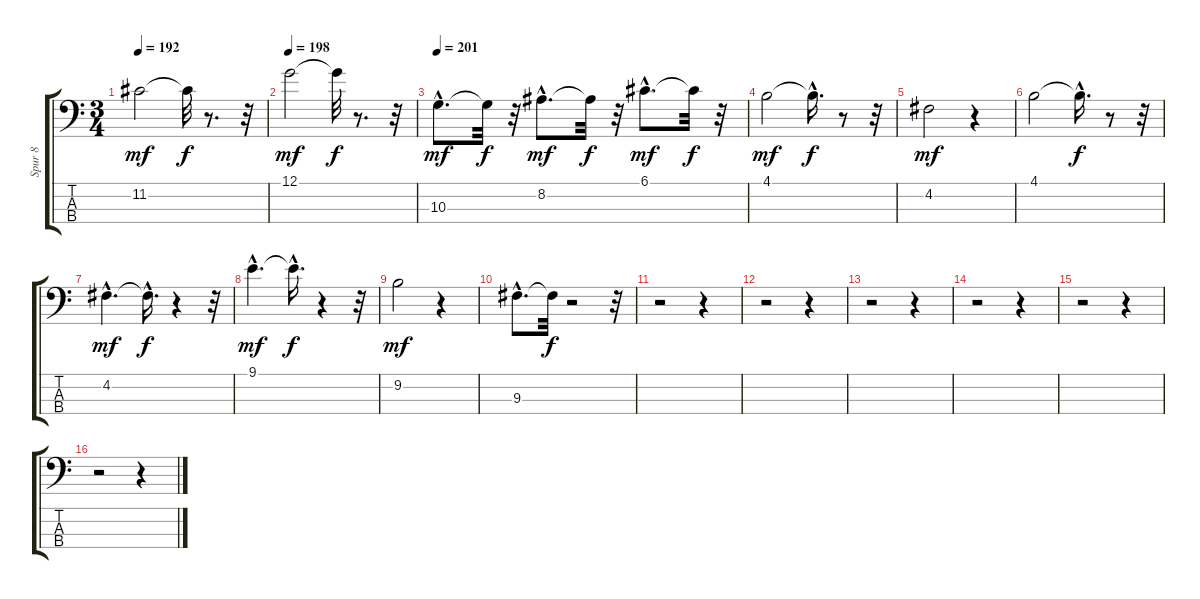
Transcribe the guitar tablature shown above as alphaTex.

\track ("Spur 8" "Spur 8") {instrument acousticbass}
\staff {score tabs}
\tuning (G2 D2 A1 E1) {hide}
\ts (3 4)
\tempo 192
\clef f4
\ks c
11.2.2{dy mf} 11.2{t}.32{dy f} r.8{d} r.32 |
\tempo 198
12.1.2{dy mf} 12.1{t}.32{dy f} r.8{d} r.32 |
\tempo 201
10.3{hac}.8{d dy mf} 10.3{t}.32{dy f} r.32 8.2{hac}.8{d dy mf} 8.2{t}.32{dy f} r.32 6.1{hac}.8{d dy mf} 6.1{t}.32{dy f} r.32 |
4.1.2{dy mf} 4.1{hac t}.16{d dy f} r.8 r.32 |
4.2.2{dy mf} r.4 |
4.1.2 4.1{hac t}.16{d dy f} r.8 r.32 |
4.2{hac}.4{d dy mf} 4.2{hac t}.16{d dy f} r.4 r.32 |
9.1{hac}.4{d dy mf} 9.1{hac t}.16{d dy f} r.4 r.32 |
9.2.2{dy mf} r.4 |
9.3{hac}.8{d} 9.3{t}.32{dy f} r.2 r.32 |
r.2 r.4 |
r.2 r.4 |
r.2 r.4 |
r.2 r.4 |
r.2 r.4 |
r.2 r.4
